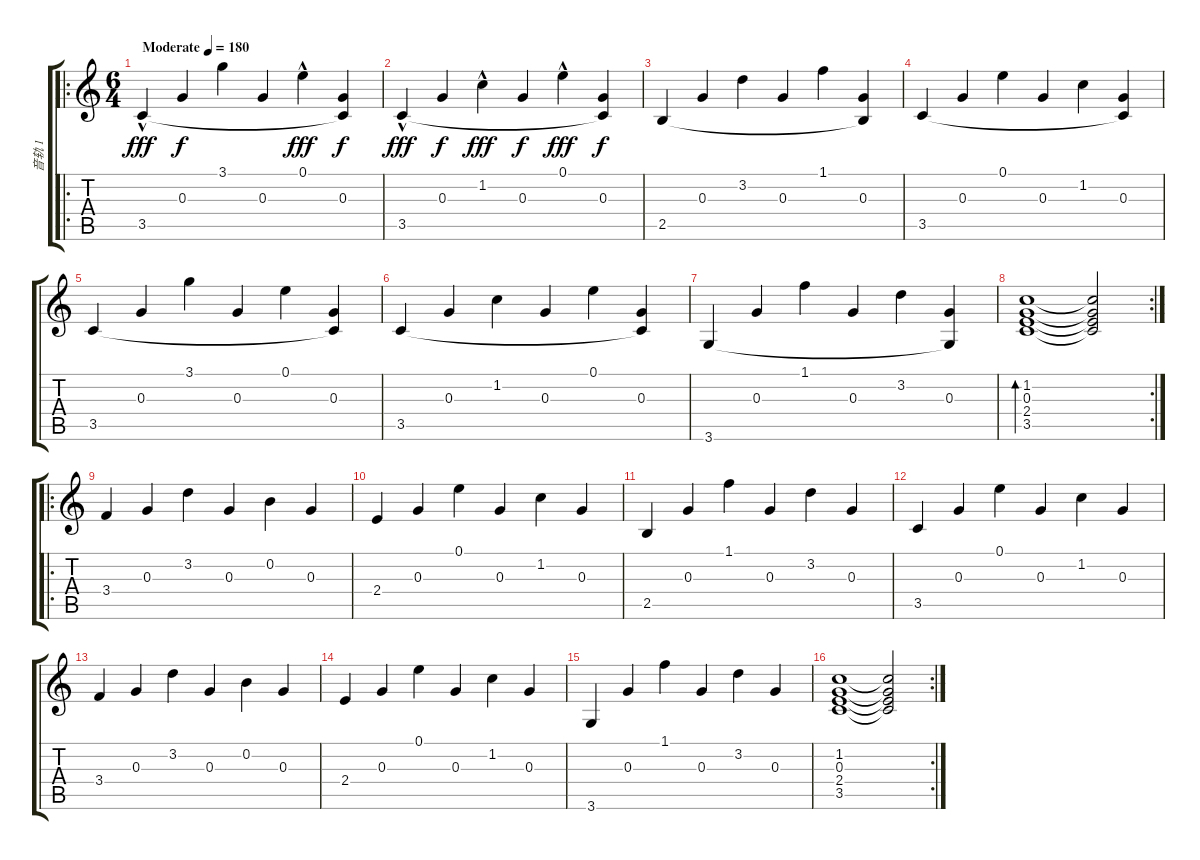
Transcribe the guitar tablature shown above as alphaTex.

\track ("音轨 1" "音轨 1") {instrument acousticguitarnylon}
\staff {score tabs}
\tuning (E4 B3 G3 D3 A2 E2) {hide}
\ro
\ts (6 4)
\tempo (180 "Moderate")
\clef g2
\ks c
3.5{hac}.4{dy fff instrument acousticguitarnylon} 0.3.4{dy f} 3.1.4 0.3.4 0.1{hac}.4{dy fff} (0.3 3.5{t}).4{dy f} |
3.5{hac}.4{dy fff} 0.3.4{dy f} 1.2{hac}.4{dy fff} 0.3.4{dy f} 0.1{hac}.4{dy fff} (0.3 3.5{t}).4{dy f} |
2.5.4{txt ""} 0.3.4 3.2.4 0.3.4 1.1.4 (0.3 2.5{t}).4 |
3.5.4 0.3.4 0.1.4 0.3.4 1.2.4 (0.3 3.5{t}).4 |
3.5.4 0.3.4 3.1.4 0.3.4 0.1.4 (0.3 3.5{t}).4 |
3.5.4 0.3.4 1.2.4 0.3.4 0.1.4 (0.3 3.5{t}).4 |
3.6.4 0.3.4 1.1.4 0.3.4 3.2.4 (0.3 3.6{t}).4 |
\rc 2
(1.2 0.3 2.4 3.5).1{bd 480} (1.2{t} 0.3{t} 2.4{t} 3.5{t}).2 |
\ro
3.4.4 0.3.4 3.2.4 0.3.4 0.2.4 0.3.4 |
2.4.4 0.3.4 0.1.4 0.3.4 1.2.4 0.3.4 |
2.5.4 0.3.4 1.1.4 0.3.4 3.2.4 0.3.4 |
3.5.4 0.3.4 0.1.4 0.3.4 1.2.4 0.3.4 |
3.4.4 0.3.4 3.2.4 0.3.4 0.2.4 0.3.4 |
2.4.4 0.3.4 0.1.4 0.3.4 1.2.4 0.3.4 |
3.6.4 0.3.4 1.1.4 0.3.4 3.2.4 0.3.4 |
\rc 2
(1.2 0.3 2.4 3.5).1 (1.2{t} 0.3{t} 2.4{t} 3.5{t}).2
